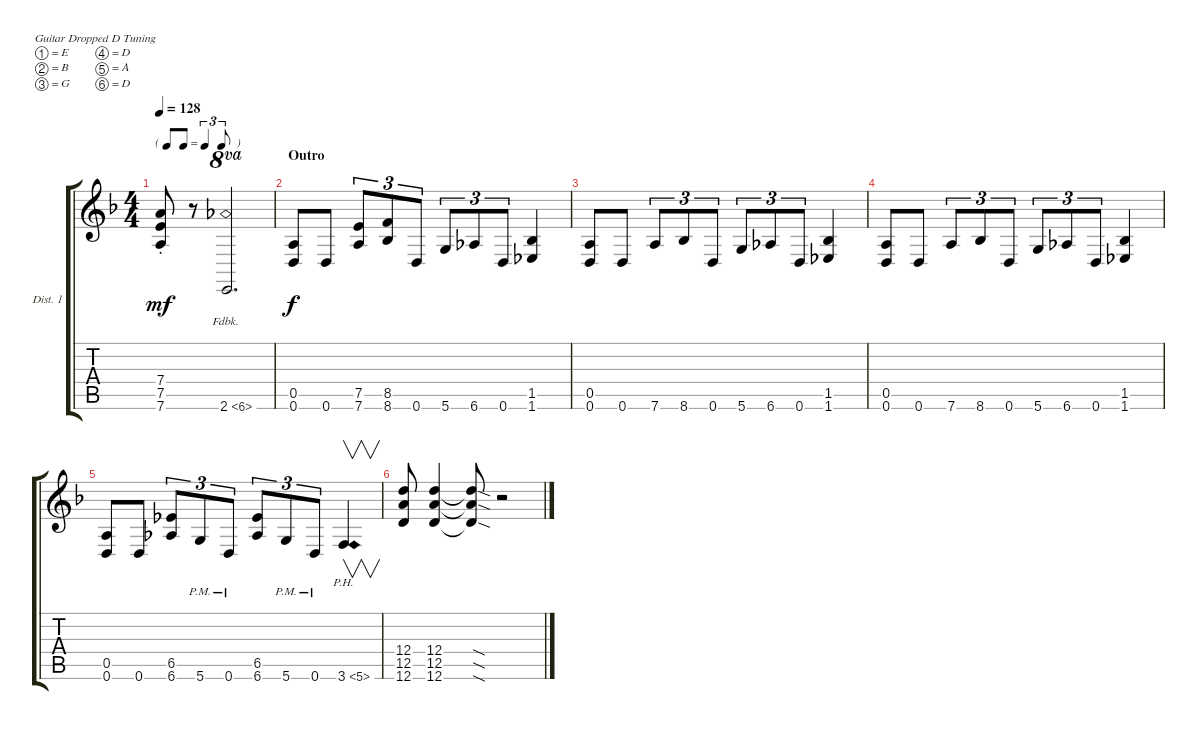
\defaultSystemsLayout 4
\bracketExtendMode groupsimilarinstruments
\firstSystemTrackNameOrientation horizontal
\otherSystemsTrackNameOrientation horizontal
\track ("Guitar 1 Distortion" "Dist. 1") {instrument distortionguitar}
\staff {score tabs}
\tuning (E4 B3 G3 D3 A2 D2)
\ts (4 4)
\tf triplet8th
\tempo 128
\clef g2
\scale
0.271712
\ks f
(7.4{st} 7.5{st} 7.6{st}).8{dy mf} r.8 2.6{fh 4}.2{d ot 8va} |
\section ("" "Outro")
\scale
0.354377 (0.6 0.5).8{dy f} 0.6.8 (7.6 7.5).8{tu (3 2)} (8.6 8.5).8{tu (3 2)} 0.6.8{tu (3 2)} 5.6.8{tu (3 2)} 6.6.8{tu (3 2)} 0.6.8{tu (3 2)} (1.6 1.5).4 |
\scale
0.304197 (0.6 0.5).8 0.6.8 7.6.8{tu (3 2)} 8.6.8{tu (3 2)} 0.6.8{tu (3 2)} 5.6.8{tu (3 2)} 6.6.8{tu (3 2)} 0.6.8{tu (3 2)} (1.6 1.5).4 |
\scale
0.335451 (0.6 0.5).8 0.6.8 7.6.8{tu (3 2)} 8.6.8{tu (3 2)} 0.6.8{tu (3 2)} 5.6.8{tu (3 2)} 6.6.8{tu (3 2)} 0.6.8{tu (3 2)} (1.6 1.5).4 |
\scale
0.360158 (0.6 0.5).8 0.6.8 (6.6 6.5).8{tu (3 2)} 5.6{pm}.8{tu (3 2)} 0.6{pm}.8{tu (3 2)} (6.6 6.5).8{tu (3 2)} 5.6{pm}.8{tu (3 2)} 0.6{pm}.8{tu (3 2)} 3.6{ph 2}.4{v} |
(12.6 12.5 12.4).8 (12.4 12.5 12.6).4 (12.6{sod t} 12.5{sod t} 12.4{sod t}).8 r.2
